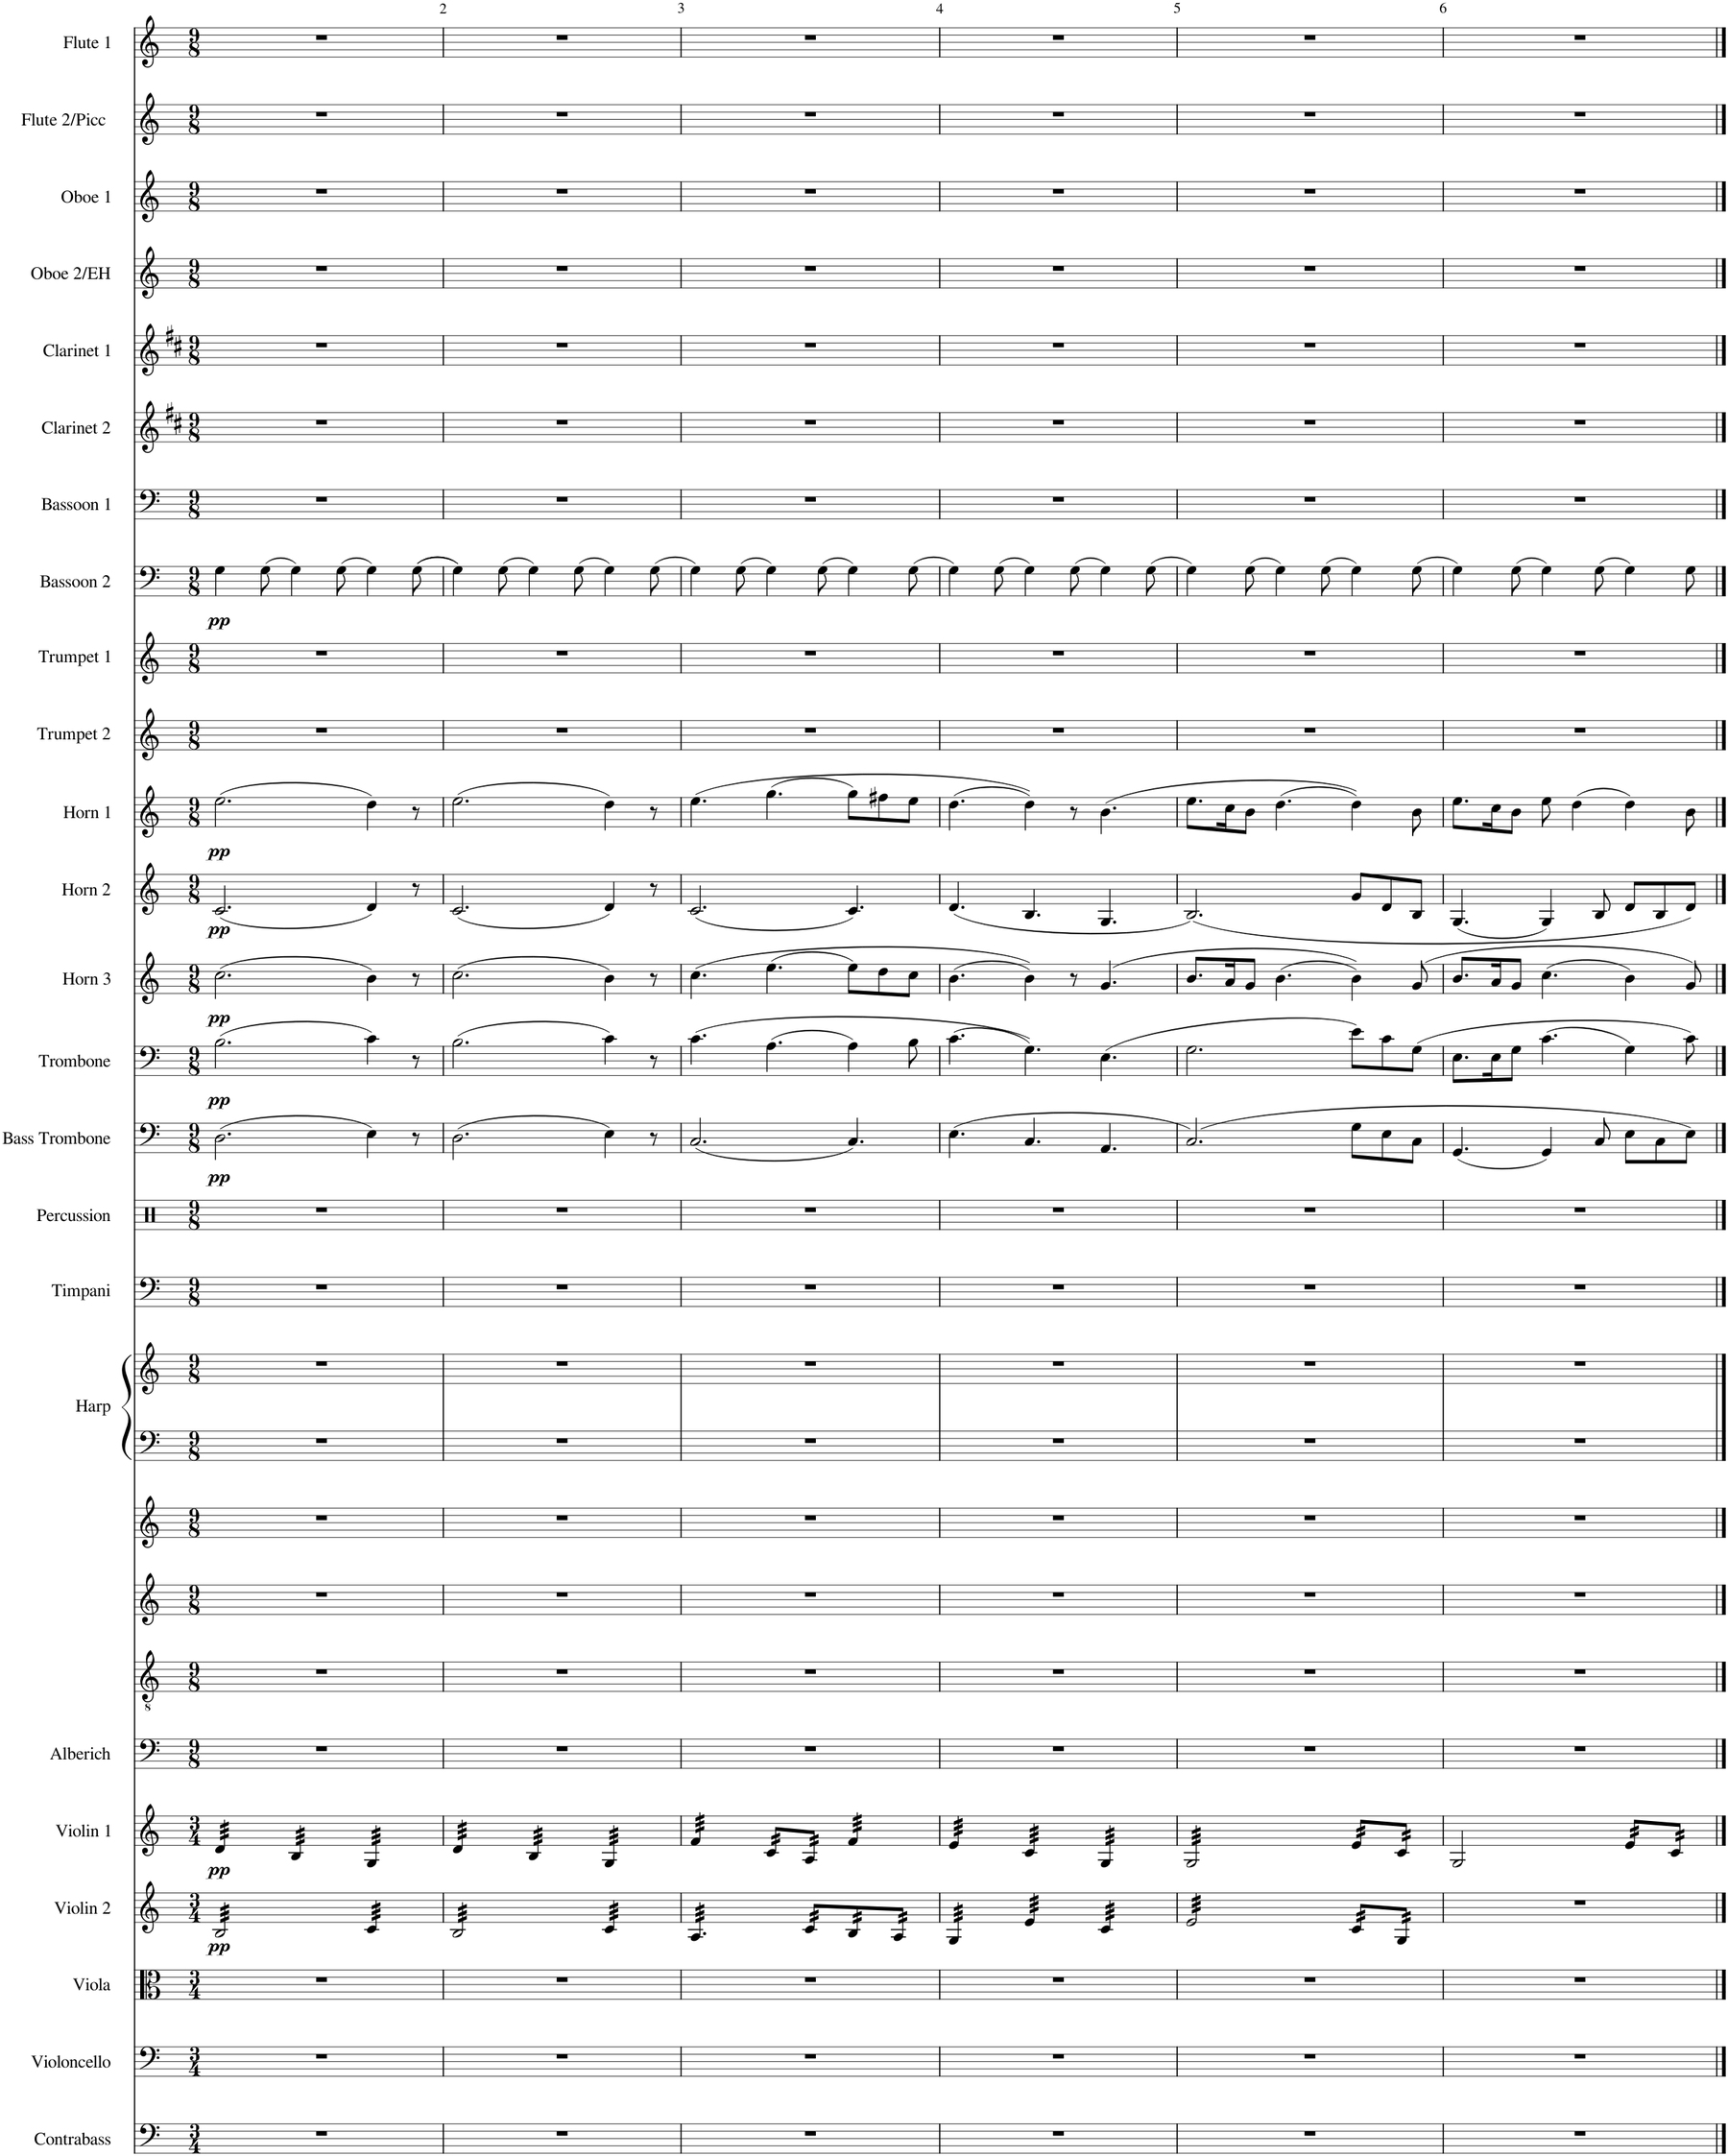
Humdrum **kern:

**kern	**dynam	**kern	**dynam	**kern	**dynam	**kern	**dynam	**kern	**dynam	**kern	**dynam	**kern	**dynam	**kern	**dynam
*part8	*part8	*part7	*part7	*part6	*part6	*part5	*part5	*part4	*part4	*part3	*part3	*part2	*part2	*part1	*part1
*staff8	*staff8	*staff7	*staff7	*staff6	*staff6	*staff5	*staff5	*staff4	*staff4	*staff3	*staff3	*staff2	*staff2	*staff1	*staff1
*I"Violin 2	*	*I"Violin 1	*	*I"Bass Trombone	*	*I"Trombone	*	*I"Horn 3	*	*I"Horn 2	*	*I"Horn 1	*	*I"Bassoon 2	*
*I'Vln.2	*	*I'Vln.1	*	*I'B. Tbn.	*	*I'Tbn.	*	*I'Hn. 3	*	*I'Hn.2	*	*I'Hn. 1	*	*I'Bsn.2	*
*clefG2	*	*clefG2	*	*clefF4	*	*clefF4	*	*clefG2	*	*clefG2	*	*clefG2	*	*clefF4	*
*	*	*	*	*	*	*	*	*Trd4c7	*	*Trd4c7	*	*Trd4c7	*	*	*
*k[]	*	*k[]	*	*k[]	*	*k[]	*	*k[]	*	*k[]	*	*k[]	*	*k[]	*
*M3/4	*	*M3/4	*	*M9/8	*	*M9/8	*	*M9/8	*	*M9/8	*	*M9/8	*	*M9/8	*
=1	=1	=1	=1	=1	=1	=1	=1	=1	=1	=1	=1	=1	=1	=1	=1
!	!LO:DY:b	!	!LO:DY:b	!	!LO:DY:b	!	!LO:DY:b	!	!LO:DY:b	!	!LO:DY:b	!	!LO:DY:b	!	!LO:DY:b
*tremolo	*	*	*	*	*	*	*	*	*	*	*	*	*	*	*
*	*	*tremolo	*	*	*	*	*	*	*	*	*	*	*	*	*
32B/LLL	pp	32d/LLL	pp	(2.D\	pp	(2.B\	pp	(2.cc\	pp	(2.c/	pp	(2.ee\	pp	4G\	pp
32B/	.	32d/	.	.	.	.	.	.	.	.	.	.	.	.	.
32B/	.	32d/	.	.	.	.	.	.	.	.	.	.	.	.	.
32B/	.	32d/	.	.	.	.	.	.	.	.	.	.	.	.	.
32B/	.	32d/	.	.	.	.	.	.	.	.	.	.	.	.	.
32B/	.	32d/	.	.	.	.	.	.	.	.	.	.	.	.	.
32B/	.	32d/	.	.	.	.	.	.	.	.	.	.	.	.	.
32B/	.	32d/JJJ	.	.	.	.	.	.	.	.	.	.	.	.	.
32B/	.	32B/LLL	.	.	.	.	.	.	.	.	.	.	.	(8G\	.
32B/	.	32B/	.	.	.	.	.	.	.	.	.	.	.	.	.
32B/	.	32B/	.	.	.	.	.	.	.	.	.	.	.	.	.
32B/	.	32B/	.	.	.	.	.	.	.	.	.	.	.	.	.
32B/	.	32B/	.	.	.	.	.	.	.	.	.	.	.	4G\)	.
32B/	.	32B/	.	.	.	.	.	.	.	.	.	.	.	.	.
32B/	.	32B/	.	.	.	.	.	.	.	.	.	.	.	.	.
32B/JJJ	.	32B/JJJ	.	.	.	.	.	.	.	.	.	.	.	.	.
32c/LLL	.	32G/LLL	.	.	.	.	.	.	.	.	.	.	.	.	.
32c/	.	32G/	.	.	.	.	.	.	.	.	.	.	.	.	.
32c/	.	32G/	.	.	.	.	.	.	.	.	.	.	.	.	.
32c/	.	32G/	.	.	.	.	.	.	.	.	.	.	.	.	.
32c/	.	32G/	.	.	.	.	.	.	.	.	.	.	.	(8G\	.
32c/	.	32G/	.	.	.	.	.	.	.	.	.	.	.	.	.
32c/	.	32G/	.	.	.	.	.	.	.	.	.	.	.	.	.
32c/JJJ	.	32G/JJJ	.	.	.	.	.	.	.	.	.	.	.	.	.
4.ryy	.	4.ryy	.	4E\)	.	4c\)	.	4b\)	.	4d/)	.	4dd\)	.	4G\)	.
.	.	.	.	8r	.	8r	.	8r	.	8r	.	8r	.	((8G\	.
=2	=2	=2	=2	=2	=2	=2	=2	=2	=2	=2	=2	=2	=2	=2	=2
32B/LLL	.	32d/LLL	.	(2.D\	.	(2.B\	.	(2.cc\	.	(2.c/	.	(2.ee\	.	4G\))	.
32B/	.	32d/	.	.	.	.	.	.	.	.	.	.	.	.	.
32B/	.	32d/	.	.	.	.	.	.	.	.	.	.	.	.	.
32B/	.	32d/	.	.	.	.	.	.	.	.	.	.	.	.	.
32B/	.	32d/	.	.	.	.	.	.	.	.	.	.	.	.	.
32B/	.	32d/	.	.	.	.	.	.	.	.	.	.	.	.	.
32B/	.	32d/	.	.	.	.	.	.	.	.	.	.	.	.	.
32B/	.	32d/JJJ	.	.	.	.	.	.	.	.	.	.	.	.	.
32B/	.	32B/LLL	.	.	.	.	.	.	.	.	.	.	.	(8G\	.
32B/	.	32B/	.	.	.	.	.	.	.	.	.	.	.	.	.
32B/	.	32B/	.	.	.	.	.	.	.	.	.	.	.	.	.
32B/	.	32B/	.	.	.	.	.	.	.	.	.	.	.	.	.
32B/	.	32B/	.	.	.	.	.	.	.	.	.	.	.	4G\)	.
32B/	.	32B/	.	.	.	.	.	.	.	.	.	.	.	.	.
32B/	.	32B/	.	.	.	.	.	.	.	.	.	.	.	.	.
32B/JJJ	.	32B/JJJ	.	.	.	.	.	.	.	.	.	.	.	.	.
32c/LLL	.	32G/LLL	.	.	.	.	.	.	.	.	.	.	.	.	.
32c/	.	32G/	.	.	.	.	.	.	.	.	.	.	.	.	.
32c/	.	32G/	.	.	.	.	.	.	.	.	.	.	.	.	.
32c/	.	32G/	.	.	.	.	.	.	.	.	.	.	.	.	.
32c/	.	32G/	.	.	.	.	.	.	.	.	.	.	.	(8G\	.
32c/	.	32G/	.	.	.	.	.	.	.	.	.	.	.	.	.
32c/	.	32G/	.	.	.	.	.	.	.	.	.	.	.	.	.
32c/JJJ	.	32G/JJJ	.	.	.	.	.	.	.	.	.	.	.	.	.
4.ryy	.	4.ryy	.	4E\)	.	4c\)	.	4b\)	.	4d/)	.	4dd\)	.	4G\)	.
.	.	.	.	8r	.	8r	.	8r	.	8r	.	8r	.	(8G\	.
=3	=3	=3	=3	=3	=3	=3	=3	=3	=3	=3	=3	=3	=3	=3	=3
32A/LLL	.	32f/LLL	.	(2.C/	.	(4.c\	.	(4.cc\	.	(2.c/	.	(4.ee\	.	4G\)	.
32A/	.	32f/	.	.	.	.	.	.	.	.	.	.	.	.	.
32A/	.	32f/	.	.	.	.	.	.	.	.	.	.	.	.	.
32A/	.	32f/	.	.	.	.	.	.	.	.	.	.	.	.	.
32A/	.	32f/	.	.	.	.	.	.	.	.	.	.	.	.	.
32A/	.	32f/	.	.	.	.	.	.	.	.	.	.	.	.	.
32A/	.	32f/	.	.	.	.	.	.	.	.	.	.	.	.	.
32A/	.	32f/JJJ	.	.	.	.	.	.	.	.	.	.	.	.	.
32A/	.	32c/LLL	.	.	.	.	.	.	.	.	.	.	.	(8G\	.
32A/	.	32c/	.	.	.	.	.	.	.	.	.	.	.	.	.
32A/	.	32c/	.	.	.	.	.	.	.	.	.	.	.	.	.
32A/JJJ	.	32c/	.	.	.	.	.	.	.	.	.	.	.	.	.
32c/LLL	.	32A/	.	.	.	(4.A\	.	(4.ee\	.	.	.	(4.gg\	.	4G\)	.
32c/	.	32A/	.	.	.	.	.	.	.	.	.	.	.	.	.
32c/	.	32A/	.	.	.	.	.	.	.	.	.	.	.	.	.
32c/	.	32A/JJJ	.	.	.	.	.	.	.	.	.	.	.	.	.
32B/	.	32f/LLL	.	.	.	.	.	.	.	.	.	.	.	.	.
32B/	.	32f/	.	.	.	.	.	.	.	.	.	.	.	.	.
32B/	.	32f/	.	.	.	.	.	.	.	.	.	.	.	.	.
32B/	.	32f/	.	.	.	.	.	.	.	.	.	.	.	.	.
32A/	.	32f/	.	.	.	.	.	.	.	.	.	.	.	(8G\	.
32A/	.	32f/	.	.	.	.	.	.	.	.	.	.	.	.	.
32A/	.	32f/	.	.	.	.	.	.	.	.	.	.	.	.	.
32A/JJJ	.	32f/JJJ	.	.	.	.	.	.	.	.	.	.	.	.	.
4.ryy	.	4.ryy	.	4.C/)	.	4A\)	.	8ee\L)	.	4.c/)	.	8gg\L)	.	4G\)	.
.	.	.	.	.	.	.	.	8dd\	.	.	.	8ff#X\	.	.	.
.	.	.	.	.	.	8B\	.	8cc\J	.	.	.	8ee\J	.	(8G\	.
=4	=4	=4	=4	=4	=4	=4	=4	=4	=4	=4	=4	=4	=4	=4	=4
32G/LLL	.	32e/LLL	.	(4.E\	.	(4.c\	.	(4.b\	.	(4.d/	.	(4.dd\	.	4G\)	.
32G/	.	32e/	.	.	.	.	.	.	.	.	.	.	.	.	.
32G/	.	32e/	.	.	.	.	.	.	.	.	.	.	.	.	.
32G/	.	32e/	.	.	.	.	.	.	.	.	.	.	.	.	.
32G/	.	32e/	.	.	.	.	.	.	.	.	.	.	.	.	.
32G/	.	32e/	.	.	.	.	.	.	.	.	.	.	.	.	.
32G/	.	32e/	.	.	.	.	.	.	.	.	.	.	.	.	.
32G/JJJ	.	32e/JJJ	.	.	.	.	.	.	.	.	.	.	.	.	.
32e/LLL	.	32c/LLL	.	.	.	.	.	.	.	.	.	.	.	(8G\	.
32e/	.	32c/	.	.	.	.	.	.	.	.	.	.	.	.	.
32e/	.	32c/	.	.	.	.	.	.	.	.	.	.	.	.	.
32e/	.	32c/	.	.	.	.	.	.	.	.	.	.	.	.	.
32e/	.	32c/	.	4.C/	.	4.G\))	.	4b\))	.	4.B/	.	4dd\))	.	4G\)	.
32e/	.	32c/	.	.	.	.	.	.	.	.	.	.	.	.	.
32e/	.	32c/	.	.	.	.	.	.	.	.	.	.	.	.	.
32e/JJJ	.	32c/JJJ	.	.	.	.	.	.	.	.	.	.	.	.	.
32c/LLL	.	32G/LLL	.	.	.	.	.	.	.	.	.	.	.	.	.
32c/	.	32G/	.	.	.	.	.	.	.	.	.	.	.	.	.
32c/	.	32G/	.	.	.	.	.	.	.	.	.	.	.	.	.
32c/	.	32G/	.	.	.	.	.	.	.	.	.	.	.	.	.
32c/	.	32G/	.	.	.	.	.	8r	.	.	.	8r	.	(8G\	.
32c/	.	32G/	.	.	.	.	.	.	.	.	.	.	.	.	.
32c/	.	32G/	.	.	.	.	.	.	.	.	.	.	.	.	.
32c/JJJ	.	32G/JJJ	.	.	.	.	.	.	.	.	.	.	.	.	.
4.ryy	.	4.ryy	.	4.AA/	.	(4.E\	.	(4.g/	.	4.G/	.	(4.b\	.	4G\)	.
.	.	.	.	.	.	.	.	.	.	.	.	.	.	(8G\	.
=5	=5	=5	=5	=5	=5	=5	=5	=5	=5	=5	=5	=5	=5	=5	=5
32e/LLL	.	32G/LLL	.	(2.C/)	.	2.G\	.	8.b/L	.	(2.B/)	.	8.ee\L	.	4G\)	.
32e/	.	32G/	.	.	.	.	.	.	.	.	.	.	.	.	.
32e/	.	32G/	.	.	.	.	.	.	.	.	.	.	.	.	.
32e/	.	32G/	.	.	.	.	.	.	.	.	.	.	.	.	.
32e/	.	32G/	.	.	.	.	.	.	.	.	.	.	.	.	.
32e/	.	32G/	.	.	.	.	.	.	.	.	.	.	.	.	.
32e/	.	32G/	.	.	.	.	.	16a/K	.	.	.	16cc\K	.	.	.
32e/	.	32G/	.	.	.	.	.	.	.	.	.	.	.	.	.
32e/	.	32G/	.	.	.	.	.	8g/J	.	.	.	8b\J	.	(8G\	.
32e/	.	32G/	.	.	.	.	.	.	.	.	.	.	.	.	.
32e/	.	32G/	.	.	.	.	.	.	.	.	.	.	.	.	.
32e/	.	32G/	.	.	.	.	.	.	.	.	.	.	.	.	.
32e/	.	32G/	.	.	.	.	.	(4.b\	.	.	.	(4.dd\	.	4G\)	.
32e/	.	32G/	.	.	.	.	.	.	.	.	.	.	.	.	.
32e/	.	32G/	.	.	.	.	.	.	.	.	.	.	.	.	.
32e/JJJ	.	32G/JJJ	.	.	.	.	.	.	.	.	.	.	.	.	.
32c/LLL	.	32e/LLL	.	.	.	.	.	.	.	.	.	.	.	.	.
32c/	.	32e/	.	.	.	.	.	.	.	.	.	.	.	.	.
32c/	.	32e/	.	.	.	.	.	.	.	.	.	.	.	.	.
32c/	.	32e/	.	.	.	.	.	.	.	.	.	.	.	.	.
32G/	.	32c/	.	.	.	.	.	.	.	.	.	.	.	(8G\	.
32G/	.	32c/	.	.	.	.	.	.	.	.	.	.	.	.	.
32G/	.	32c/	.	.	.	.	.	.	.	.	.	.	.	.	.
32G/JJJ	.	32c/JJJ	.	.	.	.	.	.	.	.	.	.	.	.	.
*	*	*Xtremolo	*	*	*	*	*	*	*	*	*	*	*	*	*
*Xtremolo	*	*	*	*	*	*	*	*	*	*	*	*	*	*	*
4.ryy	.	4.ryy	.	8G\L	.	8e\L)	.	4b\))	.	8g/L	.	4dd\))	.	4G\)	.
.	.	.	.	8E\	.	8c\	.	.	.	8d/	.	.	.	.	.
.	.	.	.	8C\J	.	(8G\J	.	(8g/	.	8B/J	.	8b\	.	(8G\	.
=6	=6	=6	=6	=6	=6	=6	=6	=6	=6	=6	=6	=6	=6	=6	=6
2.r	.	2G/	.	(4.GG/	.	8.E\L	.	8.b/L	.	(4.G/	.	8.ee\L	.	4G\)	.
.	.	.	.	.	.	16E\K	.	16a/K	.	.	.	16cc\K	.	.	.
.	.	.	.	.	.	8G\J	.	8g/J	.	.	.	8b\J	.	(8G\	.
.	.	.	.	4GG/)	.	(4.c\	.	(4.cc\	.	4G/)	.	8ee\	.	4G\)	.
*	*	*tremolo	*	*	*	*	*	*	*	*	*	*	*	*	*
.	.	32e/LLL	.	.	.	.	.	.	.	.	.	(4dd\	.	.	.
.	.	32e/	.	.	.	.	.	.	.	.	.	.	.	.	.
.	.	32e/	.	.	.	.	.	.	.	.	.	.	.	.	.
.	.	32e/	.	.	.	.	.	.	.	.	.	.	.	.	.
.	.	32c/	.	8C/	.	.	.	.	.	8B/	.	.	.	(8G\	.
.	.	32c/	.	.	.	.	.	.	.	.	.	.	.	.	.
.	.	32c/	.	.	.	.	.	.	.	.	.	.	.	.	.
.	.	32c/JJJ	.	.	.	.	.	.	.	.	.	.	.	.	.
*	*	*Xtremolo	*	*	*	*	*	*	*	*	*	*	*	*	*
4.ryy	.	4.ryy	.	8E\L	.	4G\)	.	4b\)	.	8d/L	.	4dd\)	.	4G\)	.
.	.	.	.	8C\	.	.	.	.	.	8B/	.	.	.	.	.
.	.	.	.	8E\J)	.	8c\)	.	8g/)	.	8d/J)	.	8b\	.	8G\	.
==	==	==	==	==	==	==	==	==	==	==	==	==	==	==	==
*-	*-	*-	*-	*-	*-	*-	*-	*-	*-	*-	*-	*-	*-	*-	*-
